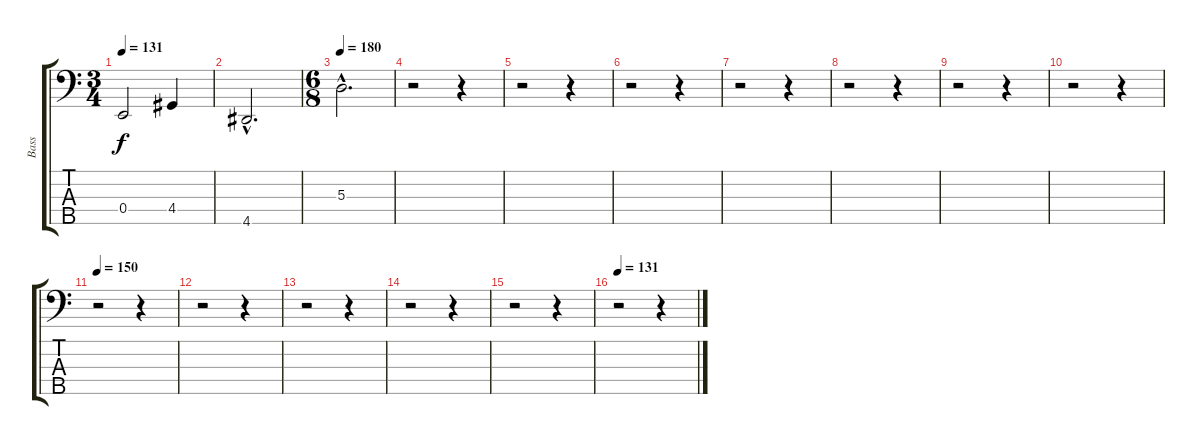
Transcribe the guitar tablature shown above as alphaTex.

\track ("Bass" "Bass") {instrument electricbassfinger}
\staff {score tabs}
\tuning (G2 D2 A1 E1 B0) {hide}
\ts (3 4)
\tempo 131
\clef f4
\ks c
0.4.2{dy f} 4.4.4 |
4.5{hac}.2{d} |
\ts (6 8)
\tempo 180
5.3{hac}.2{d} |
r.2 r.4 |
r.2 r.4 |
r.2 r.4 |
r.2 r.4 |
r.2 r.4 |
r.2 r.4 |
r.2 r.4 |
\tempo 150
r.2 r.4 |
r.2 r.4 |
r.2 r.4 |
r.2 r.4 |
r.2 r.4 |
\tempo 131
r.2 r.4
